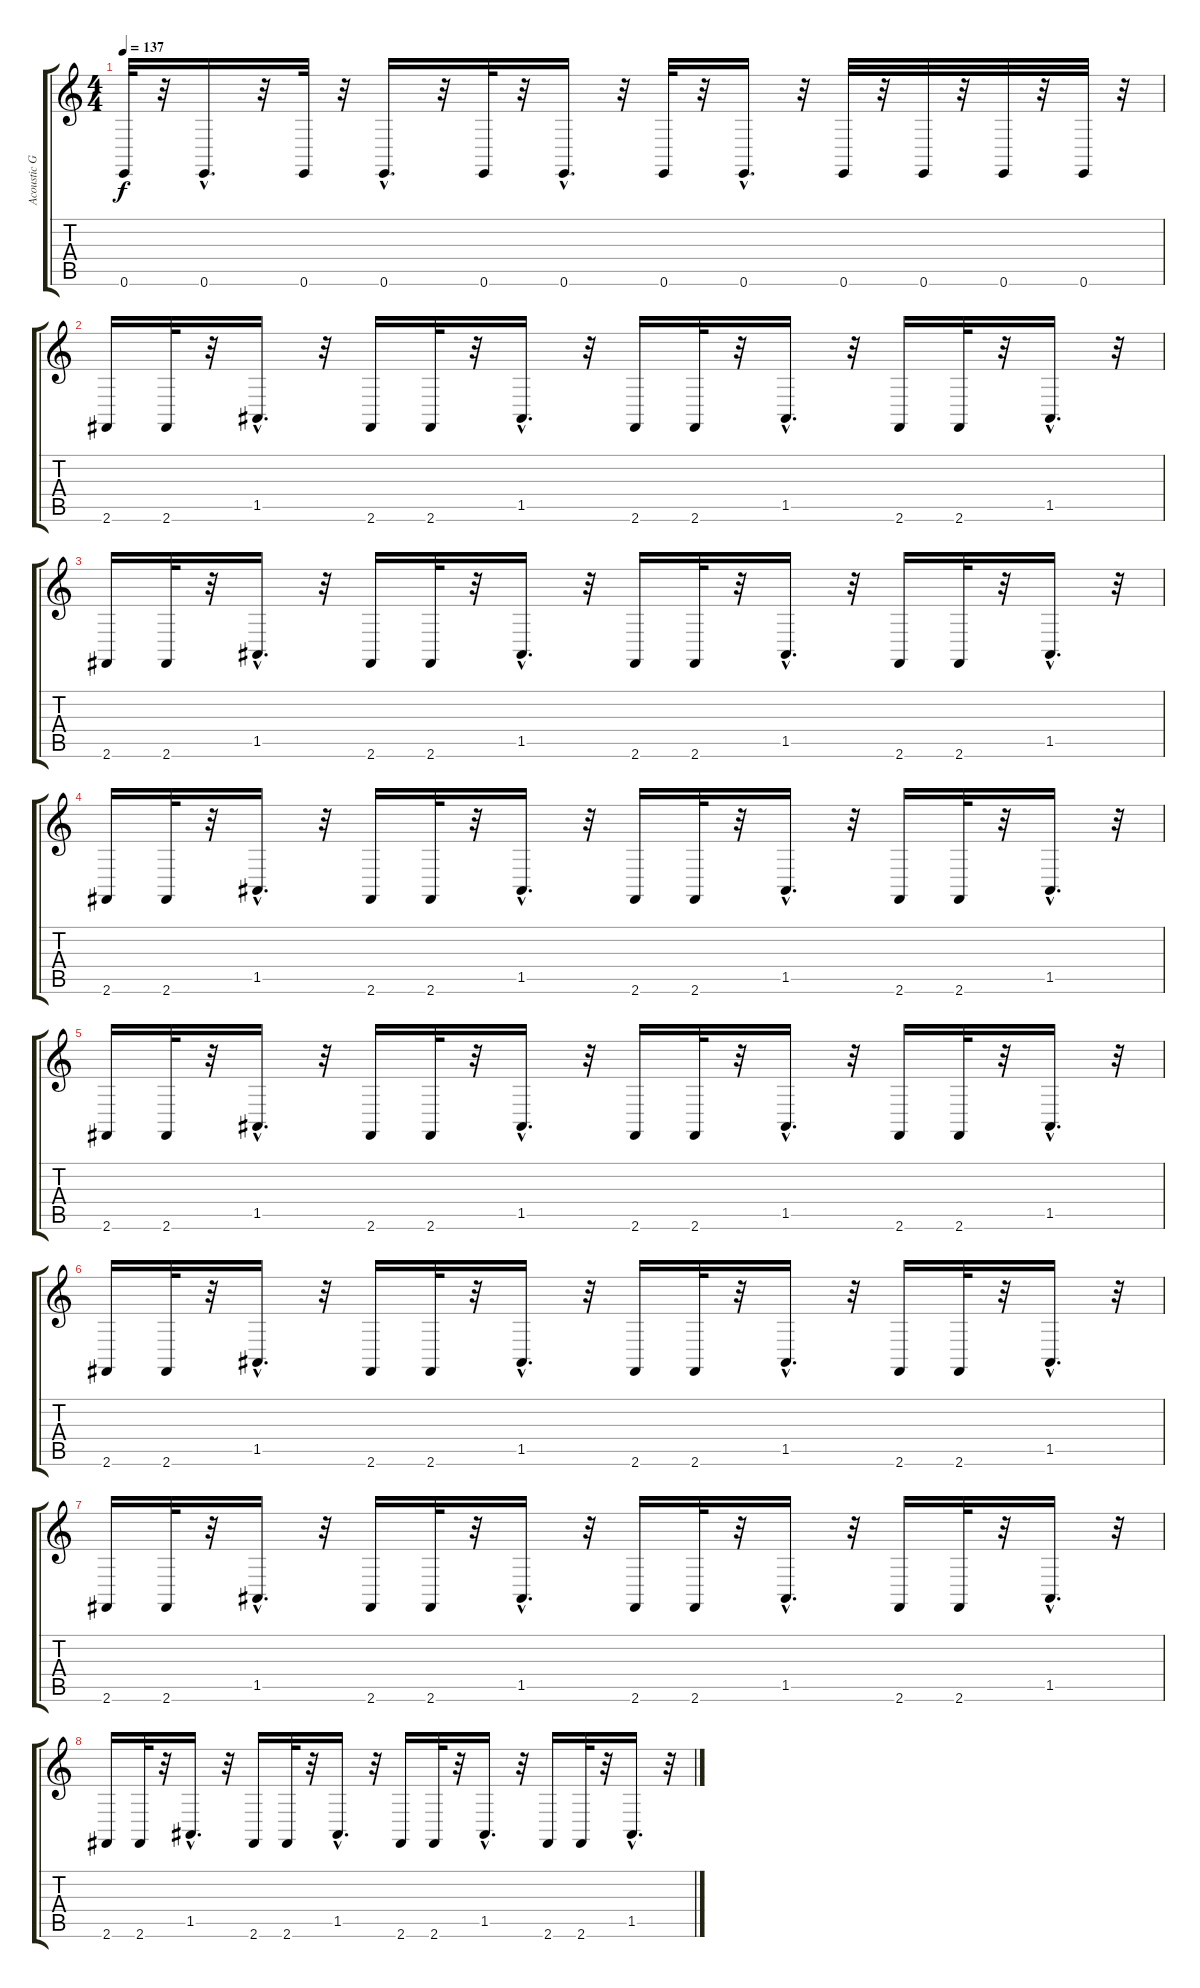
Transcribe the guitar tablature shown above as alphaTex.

\track ("Acoustic Guitar" "Acoustic G") {instrument rockorgan}
\staff {score tabs}
\tuning (E4 B3 G3 D3 A2 E2) {hide}
\ts (4 4)
\tempo 137
\clef g2
\ks c
0.6.32{dy f} r.32 0.6{hac}.16{d} r.32 0.6.32 r.32 0.6{hac}.16{d} r.32 0.6.32 r.32 0.6{hac}.16{d} r.32 0.6.32 r.32 0.6{hac}.16{d} r.32 0.6.32 r.32 0.6.32 r.32 0.6.32 r.32 0.6.32 r.32 |
2.6.16 2.6.32 r.32 1.5{hac}.16{d} r.32 2.6.16 2.6.32 r.32 1.5{hac}.16{d} r.32 2.6.16 2.6.32 r.32 1.5{hac}.16{d} r.32 2.6.16 2.6.32 r.32 1.5{hac}.16{d} r.32 |
2.6.16 2.6.32 r.32 1.5{hac}.16{d} r.32 2.6.16 2.6.32 r.32 1.5{hac}.16{d} r.32 2.6.16 2.6.32 r.32 1.5{hac}.16{d} r.32 2.6.16 2.6.32 r.32 1.5{hac}.16{d} r.32 |
2.6.16 2.6.32 r.32 1.5{hac}.16{d} r.32 2.6.16 2.6.32 r.32 1.5{hac}.16{d} r.32 2.6.16 2.6.32 r.32 1.5{hac}.16{d} r.32 2.6.16 2.6.32 r.32 1.5{hac}.16{d} r.32 |
2.6.16 2.6.32 r.32 1.5{hac}.16{d} r.32 2.6.16 2.6.32 r.32 1.5{hac}.16{d} r.32 2.6.16 2.6.32 r.32 1.5{hac}.16{d} r.32 2.6.16 2.6.32 r.32 1.5{hac}.16{d} r.32 |
2.6.16 2.6.32 r.32 1.5{hac}.16{d} r.32 2.6.16 2.6.32 r.32 1.5{hac}.16{d} r.32 2.6.16 2.6.32 r.32 1.5{hac}.16{d} r.32 2.6.16 2.6.32 r.32 1.5{hac}.16{d} r.32 |
2.6.16 2.6.32 r.32 1.5{hac}.16{d} r.32 2.6.16 2.6.32 r.32 1.5{hac}.16{d} r.32 2.6.16 2.6.32 r.32 1.5{hac}.16{d} r.32 2.6.16 2.6.32 r.32 1.5{hac}.16{d} r.32 |
2.6.16 2.6.32 r.32 1.5{hac}.16{d} r.32 2.6.16 2.6.32 r.32 1.5{hac}.16{d} r.32 2.6.16 2.6.32 r.32 1.5{hac}.16{d} r.32 2.6.16 2.6.32 r.32 1.5{hac}.16{d} r.32
